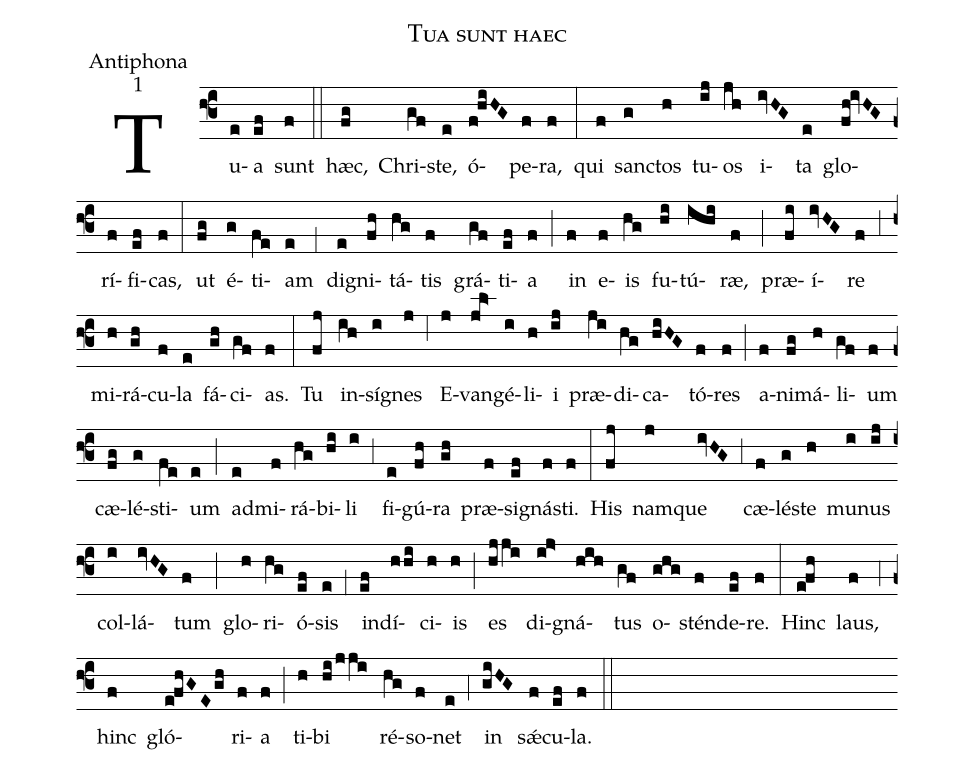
name:Tua sunt haec;
office-part:Antiphona;
mode:1;
%%
(f3) Tu(e)a(ef) sunt(f) (::)
hæc,(fg) Chri(gf)ste,(e) ó(f!hiHG)pe(f)ra,(f) (:)
qui(f) san(g)ctos(h) tu(ij)os(jh) i(ivHG)ta(e) glo(fh!ivHG)rí(f)fi(ef)cas,(f) (:)
ut(fg) é(g)ti(fe)am(e) (,1) di(e)gni(fh)tá(hg)tis(f) grá(gf)ti(ef)a(f) (;) in(f) e(f)is(hg) fu(hi)tú(ihi)ræ,(f) (;) præ(fi)í(ivHG)re(f) (,3) mi(h)rá(gh)cu(f)la(e) fá(gh)ci(gf)as.(f) (:)
Tu(fj) in(ih)sí(i)gnes(j) (,6) E(j)van(jl>)gé(i)li(h)i(ij) præ(ji)di(hg)ca(hiHG)tó(f)res(f) (;) a(f)ni(fg)má(h)li(gf)um(f) cæ(fg)lé(g)sti(fe)um(e) (;) ad(e)mi(f)rá(hg)bi(hi)li(i) (,3) fi(e)gú(fh)ra(gh) præ(f)si(ef)gná(f)sti.(f) (:)
His(fj) nam(j)que(ivHG) (,3) cæ(f)lé(g)ste(h) mu(i)nus(ij) col(i)lá(ivHG)tum(f) (;) glo(h)ri(hg)ó(ef)sis(e) (,1) in(ef)dí(hhi)ci(h)is(h) (;) es(hjji) di(ij>)gná(hih)tus(gf) o(ghg)stén(f)de(ef)re.(f) (:)
Hinc(e!fh) laus,(f) (,4) hinc(f) gló(e!fhGE/gh)ri(f)a(f) (;) ti(h)bi(hi/jji) ré(hg)so(f)net(e) (,4) in(giHG) s{<sp>'ae</sp>}(f)cu(ef)la.(f) (::)
